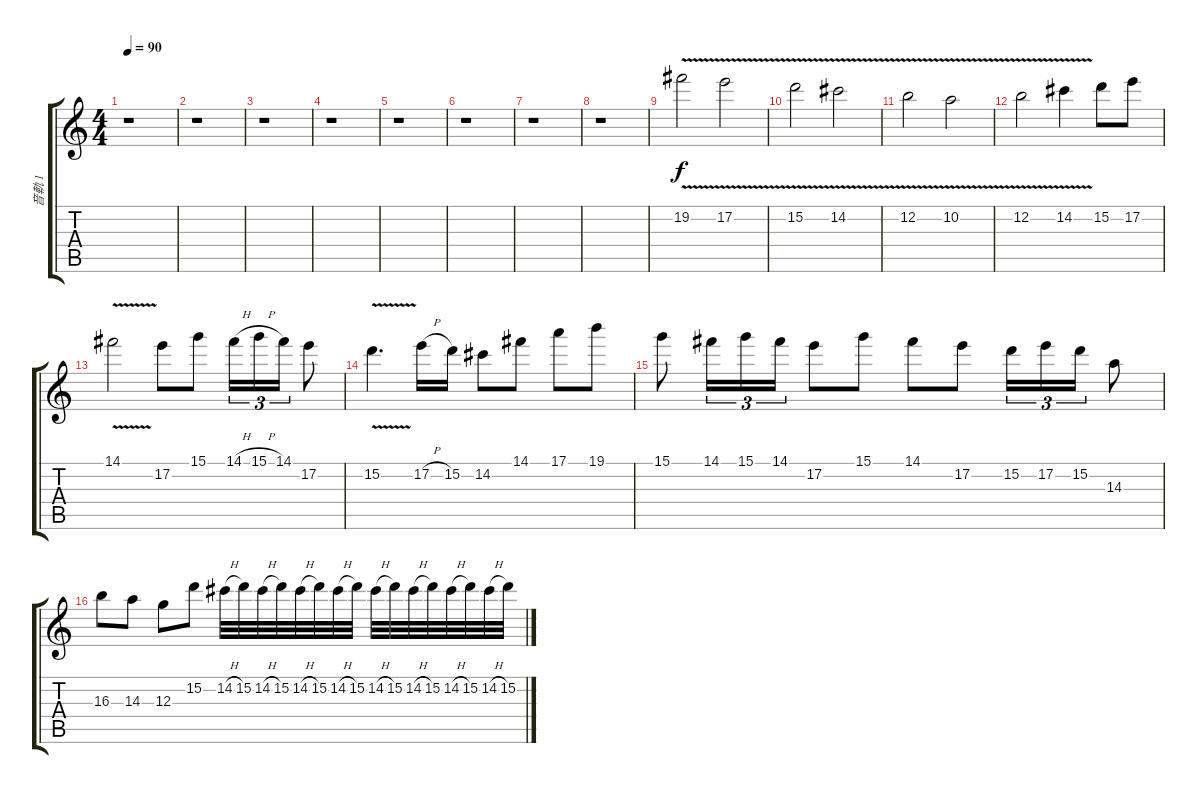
\track ("音軌 1" "音軌 1") {instrument distortionguitar}
\staff {score tabs}
\tuning (E4 B3 G3 D3 A2 E2) {hide}
\ts (4 4)
\tempo 90
\clef g2
\ks c
r.1{dy f instrument distortionguitar} |
r.1 |
r.1 |
r.1 |
r.1 |
r.1 |
r.1 |
r.1 |
19.2{v}.2 17.2{v}.2 |
15.2{v}.2 14.2{v}.2 |
12.2{v}.2 10.2{v}.2 |
12.2{v}.2 14.2{v}.4 15.2.8 17.2.8 |
14.1{v}.2 17.2.8 15.1.8 14.1{h}.16{tu (3 2)} 15.1{h}.16{tu (3 2)} 14.1.16{tu (3 2)} 17.2.8 |
15.2{v}.4{d} 17.2{h}.16 15.2.16 14.2.8 14.1.8 17.1.8 19.1.8 |
15.1.8 14.1.16{tu (3 2)} 15.1.16{tu (3 2)} 14.1.16{tu (3 2)} 17.2.8 15.1.8 14.1.8 17.2.8 15.2.16{tu (3 2)} 17.2.16{tu (3 2)} 15.2.16{tu (3 2)} 14.3.8 |
16.3.8 14.3.8 12.3.8 15.2.8 14.2{h}.32 15.2.32 14.2{h}.32 15.2.32 14.2{h}.32 15.2.32 14.2{h}.32 15.2.32 14.2{h}.32 15.2.32 14.2{h}.32 15.2.32 14.2{h}.32 15.2.32 14.2{h}.32 15.2.32
